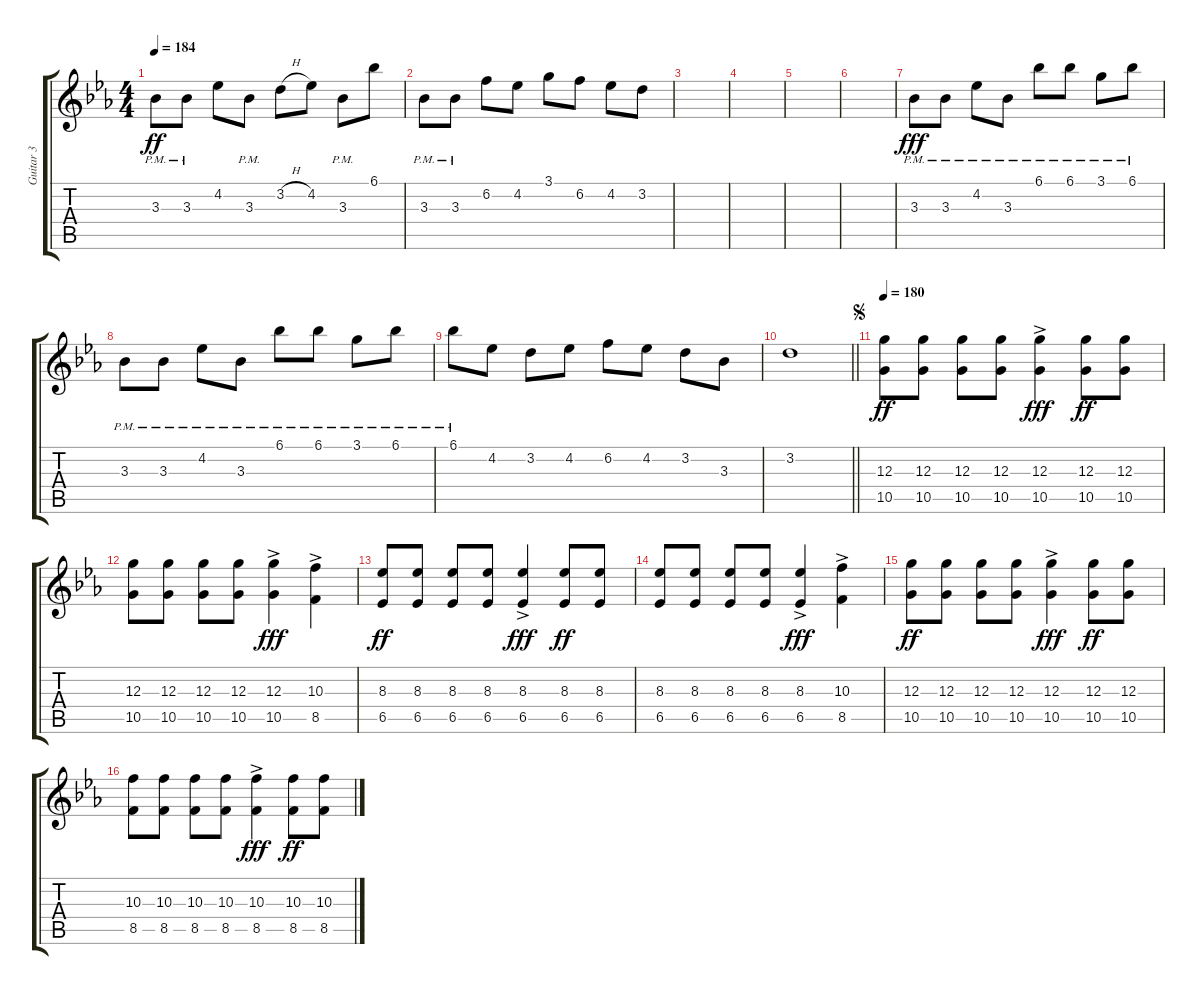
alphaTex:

\track ("Guitar 3" "Guitar 3") {instrument distortionguitar}
\staff {score tabs}
\tuning (E4 B3 G3 D3 A2 E2) {hide}
\ts (4 4)
\tempo 184
\clef g2
\ks eb
3.3{pm}.8{dy ff} 3.3{pm}.8 4.2.8 3.3{pm}.8 3.2{h}.8 4.2.8 3.3{pm}.8 6.1.8 |
3.3{pm}.8 3.3{pm}.8 6.2.8 4.2.8 3.1.8 6.2.8 4.2.8 3.2.8 |
|
|
|
|
3.3{pm}.8{dy fff} 3.3{pm}.8 4.2{pm}.8 3.3{pm}.8 6.1{pm}.8 6.1{pm}.8 3.1{pm}.8 6.1{pm}.8 |
3.3{pm}.8 3.3{pm}.8 4.2{pm}.8 3.3{pm}.8 6.1{pm}.8 6.1{pm}.8 3.1{pm}.8 6.1{pm}.8 |
6.1{pm}.8 4.2.8 3.2.8 4.2.8 6.2.8 4.2.8 3.2.8 3.3.8 |
\barLineRight lightlight
3.2.1 |
\jump segno
\tempo 180
(12.3 10.5).8{dy ff} (12.3 10.5).8 (12.3 10.5).8 (12.3 10.5).8 (12.3{ac} 10.5{ac}).4{dy fff} (12.3 10.5).8{dy ff} (12.3 10.5).8 |
(12.3 10.5).8 (12.3 10.5).8 (12.3 10.5).8 (12.3 10.5).8 (12.3{ac} 10.5{ac}).4{dy fff} (10.3{ac} 8.5{ac}).4 |
(8.3 6.5).8{dy ff} (8.3 6.5).8 (8.3 6.5).8 (8.3 6.5).8 (8.3{ac} 6.5{ac}).4{dy fff} (8.3 6.5).8{dy ff} (8.3 6.5).8 |
(8.3 6.5).8 (8.3 6.5).8 (8.3 6.5).8 (8.3 6.5).8 (8.3{ac} 6.5{ac}).4{dy fff} (10.3 8.5{ac}).4 |
(12.3 10.5).8{dy ff} (12.3 10.5).8 (12.3 10.5).8 (12.3 10.5).8 (12.3{ac} 10.5{ac}).4{dy fff} (12.3 10.5).8{dy ff} (12.3 10.5).8 |
(10.3 8.5).8 (10.3 8.5).8 (10.3 8.5).8 (10.3 8.5).8 (10.3{ac} 8.5{ac}).4{dy fff} (10.3 8.5).8{dy ff} (10.3{sl} 8.5{sl}).8
